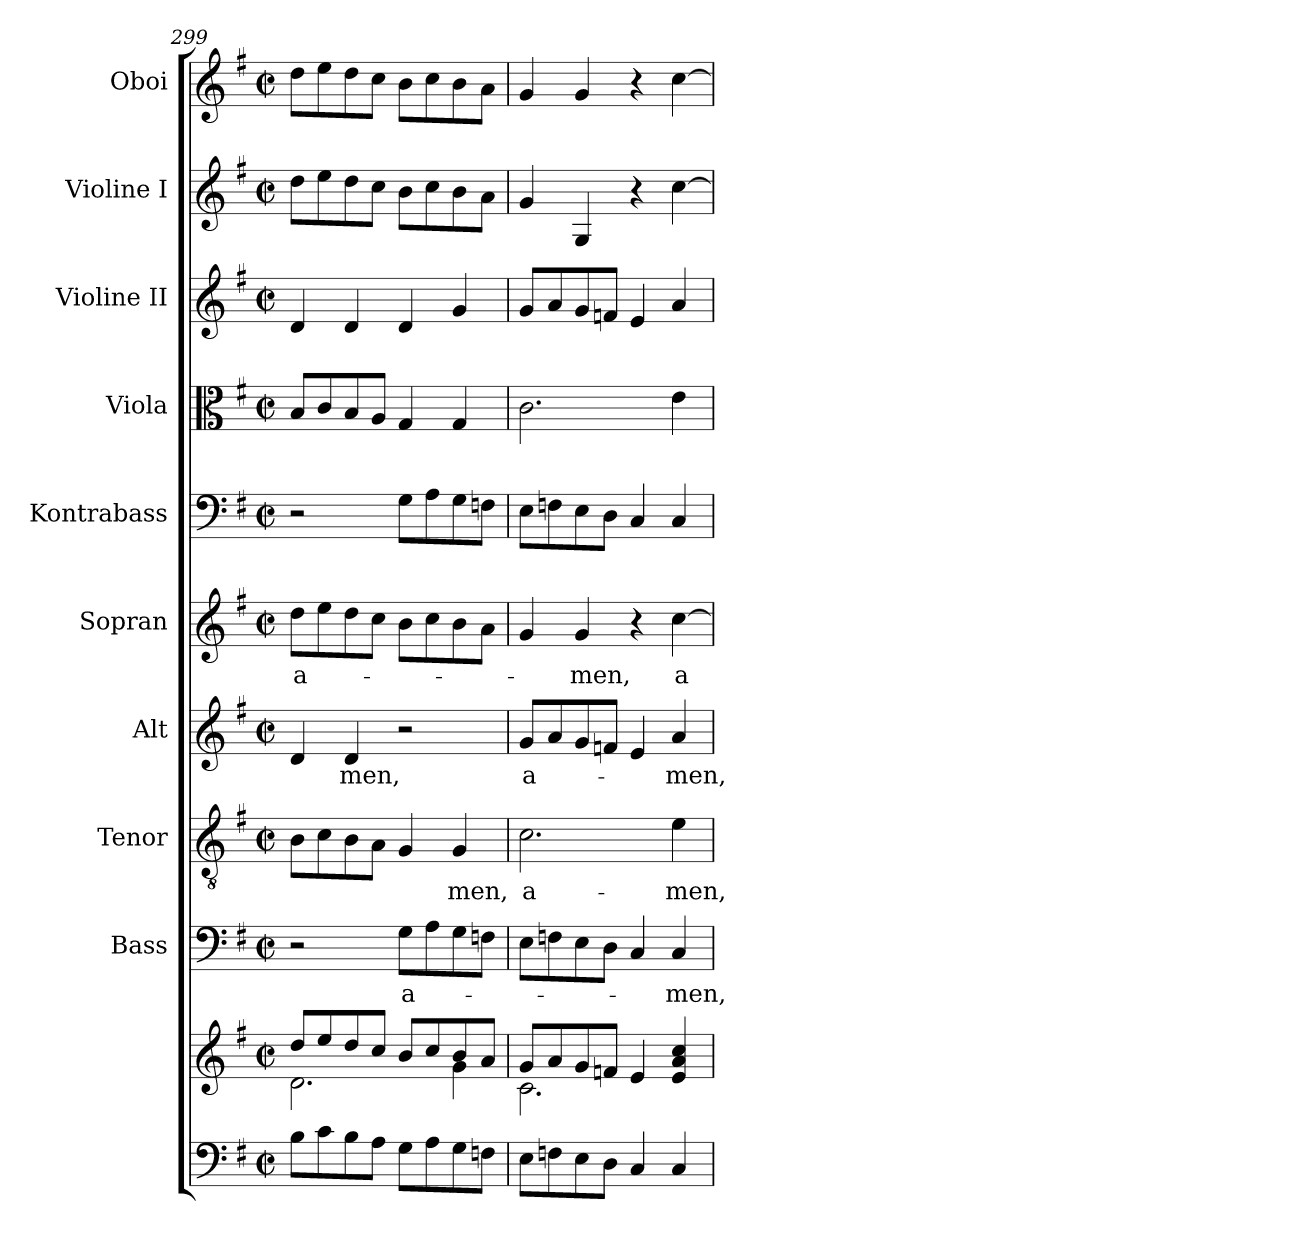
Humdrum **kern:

**kern	**kern	**kern	**text	**kern	**text	**kern	**text	**kern	**text	**kern	**kern	**kern	**kern	**kern
*part10	*part10	*part9	*part9	*part8	*part8	*part7	*part7	*part6	*part6	*part5	*part4	*part3	*part2	*part1
*staff11	*staff10	*staff9	*staff9	*staff8	*staff8	*staff7	*staff7	*staff6	*staff6	*staff5	*staff4	*staff3	*staff2	*staff1
*	*	*I"Bass	*	*I"Tenor	*	*I"Alt	*	*I"Sopran	*	*I"Kontrabass	*I"Viola	*I"Violine II	*I"Violine I	*I"Oboi
*	*	*I'B.	*	*I'T.	*	*I'A.	*	*I'S.	*	*I'Kb.	*I'Vla.	*I'Vl. II	*I'Vl. I	*I'Ob.
*clefF4	*clefG2	*clefF4	*	*clefGv2	*	*clefG2	*	*clefG2	*	*clefF4	*clefC3	*clefG2	*clefG2	*clefG2
*	*	*	*	*	*	*	*	*	*	*ITrd7c12	*	*	*	*
*k[f#]	*k[f#]	*k[f#]	*	*k[f#]	*	*k[f#]	*	*k[f#]	*	*k[f#]	*k[f#]	*k[f#]	*k[f#]	*k[f#]
*G:	*G:	*G:	*	*G:	*	*G:	*	*G:	*	*G:	*G:	*G:	*G:	*G:
*M2/2	*M2/2	*M2/2	*	*M2/2	*	*M2/2	*	*M2/2	*	*M2/2	*M2/2	*M2/2	*M2/2	*M2/2
*met(c|)	*met(c|)	*met(c|)	*	*met(c|)	*	*met(c|)	*	*met(c|)	*	*met(c|)	*met(c|)	*met(c|)	*met(c|)	*met(c|)
=299	=299	=299	=299	=299	=299	=299	=299	=299	=299	=299	=299	=299	=299	=299
*	*^	*	*	*	*	*	*	*	*	*	*	*	*	*
!	!	!	!	!	!	!	!	!	!	!LO:LY:b	!	!	!	!	!
8B\L	8dd/L	2.d\	2r	.	8B\L	.	4d/	.	8dd\L	a-	2r	8B/L	4d/	8dd\L	8dd\L
8c\	8ee/	.	.	.	8c\	.	.	.	8ee\	.	.	8c/	.	8ee\	8ee\
!	!	!	!	!	!	!	!	!LO:LY:b	!	!	!	!	!	!	!
8B\	8dd/	.	.	.	8B\	.	4d/	-men,	8dd\	.	.	8B/	4d/	8dd\	8dd\
8A\J	8cc/J	.	.	.	8A\J	.	.	.	8cc\J	.	.	8A/J	.	8cc\J	8cc\J
!	!	!	!	!LO:LY:b	!	!	!	!	!	!	!	!	!	!	!
8G\L	8b/L	.	8G\L	a-	4G/	.	2r	.	8b\L	.	8GG\L	4G/	4d/	8b\L	8b\L
8A\	8cc/	.	8A\	.	.	.	.	.	8cc\	.	8AA\	.	.	8cc\	8cc\
!	!	!	!	!	!	!LO:LY:b	!	!	!	!	!	!	!	!	!
8G\	8b/	4g\	8G\	.	4G/	-men,	.	.	8b\	.	8GG\	4G/	4g/	8b\	8b\
8Fn\J	8a/J	.	8Fn\J	.	.	.	.	.	8a\J	.	8FFn\J	.	.	8a\J	8a\J
!!LO:PB:g=z
=300	=300	=300	=300	=300	=300	=300	=300	=300	=300	=300	=300	=300	=300	=300	=300
!	!	!	!	!	!	!LO:LY:b	!	!LO:LY:b	!	!	!	!	!	!	!
8E\L	8g/L	2.c\	8E\L	.	2.c\	a-	8g/L	a-	4g/	.	8EE\L	2.c\	8g/L	4g/	4g/
8Fn\	8a/	.	8Fn\	.	.	.	8a/	.	.	.	8FFn\	.	8a/	.	.
!	!	!	!	!	!	!	!	!	!	!LO:LY:b	!	!	!	!	!
8E\	8g/	.	8E\	.	.	.	8g/	.	4g/	-men,	8EE\	.	8g/	4G/	4g/
8D\J	8fn/J	.	8D\J	.	.	.	8fn/J	.	.	.	8DD\J	.	8fn/J	.	.
4C/	4e/	.	4C/	.	.	.	4e/	.	4r	.	4CC/	.	4e/	4r	4r
!	!	!	!	!LO:LY:b	!	!LO:LY:b	!	!LO:LY:b	!	!LO:LY:b	!	!	!	!	!
4C/	4e/ 4a/ 4cc/	4ryy	4C/	-men,	4e\	-men,	4a/	-men,	[4cc\	a-	4CC/	4e\	4a/	[4cc\	[4cc\
*	*v	*v	*	*	*	*	*	*	*	*	*	*	*	*	*
=	=	=	=	=	=	=	=	=	=	=	=	=	=	=
*-	*-	*-	*-	*-	*-	*-	*-	*-	*-	*-	*-	*-	*-	*-
